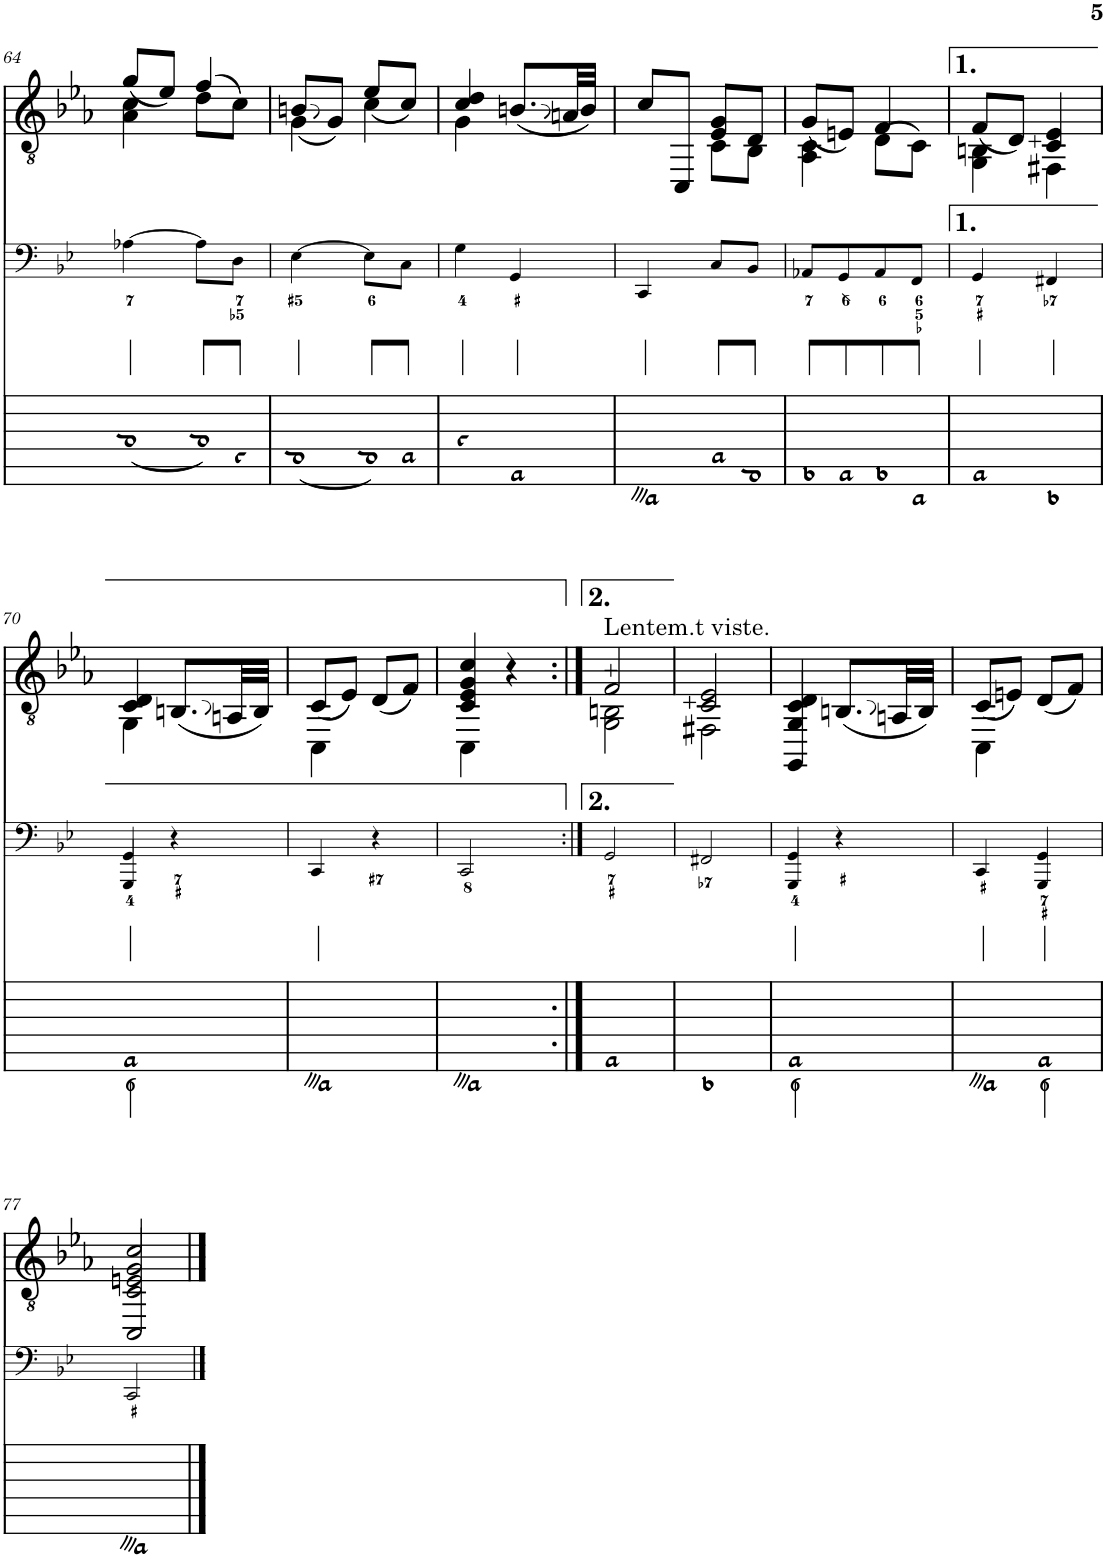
**kern	**kern	**kern
*part2	*part2	*part1
*staff3	*staff2	*staff1
*I"Continuo	*	*I"Viola da gamba
!!LO:PB:g=z
*	*clefF4	*clefGv2
*k[b-e-]	*k[b-e-]	*k[b-e-a-]
*M2/4	*M2/4	*M2/4
=64	=64	=64
*	*	*^
[4A-X/	[4A-X\	(<8g/L	4A-\ 4c\
.	.	8e-/J)	.
8A-/L]	8A-\L]	(>4f/	8d\L
8D/J	8D\J	.	8c\J)
=65	=65	=65	=65
[4E-/	[4E-\	8Bn/L	(<4G\
.	.	(8G/J	.
8E-/L]	8E-\L]	8e-/L	4c\
8C/J	8C\J	(8c/J	.
=66	=66	=66	=66
4G/	4G\	4c/ 4d/	4G\
4GG/	4GG/	8.Bn/L	4ryy
.	.	32An/LL	.
.	.	32B/JJJ)	.
=67	=67	=67	=67
4CC/	4CC/	8c/L	4ryy
.	.	8CC/J	.
8C/L	8C/L	8E-/ 8G/L	8C\L
8BB-/J	8BB-/J	8D/J	8BB-\J
=68	=68	=68	=68
8AA-X/L	8AA-X/L	(<8G/L	4AA-\ 4C\
8GG/	8GG/	8En/J)	.
8AA-/	8AA-/	(>8D\L	4F/
8FF/J	8FF/J	8C\J)	.
=69	=69	=69	=69
4GG/	4GG/	(<8F/L	4GG\ 4BBn\
.	.	8D/J)	.
4FF#X/	4FF#X/	4C/ 4E-/	4FF#X\
!!LO:LB:g=z	!!
=70	=70	=70	=70
*^	*^	*	*
4GG/	4GGG\	4GG/	4GGG/	4C/ 4D/	4GG\
4r	4ryy	4r	4ryy	(<8.BBn/L	4ryy
.	.	.	.	32AAn/LL	.
.	.	.	.	32BB/JJJ)	.
*v	*v	*	*	*	*
*	*v	*v	*	*
=71	=71	=71	=71
4CC/	4CC/	(<8C/L	4CC\
.	.	8E-/J)	.
4r	4r	(<8D/L	4ryy
.	.	8F/J)	.
=72	=72	=72	=72
2CC	2CC/	4C/ 4E-/ 4G/ 4c/	4CC\
.	.	4r	4ryy
=73:|!	=73:|!	=73:|!	=73:|!
!	!	!LO:TX:a:t=Lentem.t viste.	!
2GG	2GG/	2F/	2GG\ 2BBn\
=74	=74	=74	=74
2FF#X	2FF#X/	2C/ 2E-/	2FF#X\
=75	=75	=75	=75
*^	*^	*	*
4GG/	4GGG\	4GG/	4GGG/	4C/ 4D/	4GGG/ 4GG/
4r	4ryy	4r	4ryy	(<8.BBn/L	4ryy
.	.	.	.	32AAn/LL	.
.	.	.	.	32BB/JJJ)	.
=76	=76	=76	=76	=76	=76
4CC/	4ryy	4CC/	4ryy	(<8C/L	4CC\
.	.	.	.	8En/J)	.
4GG/	4GGG\	4GG/	4GGG/	(<8D/L	4ryy
.	.	.	.	8F/J)	.
*v	*v	*	*	*	*
*	*v	*v	*	*
!!LO:LB:g=z	!!
=77	=77	=77	=77
2CC	2CC/	2c/	2CC/ 2C/ 2En/ 2G/
*	*	*v	*v
==	==	==
*-	*-	*-
